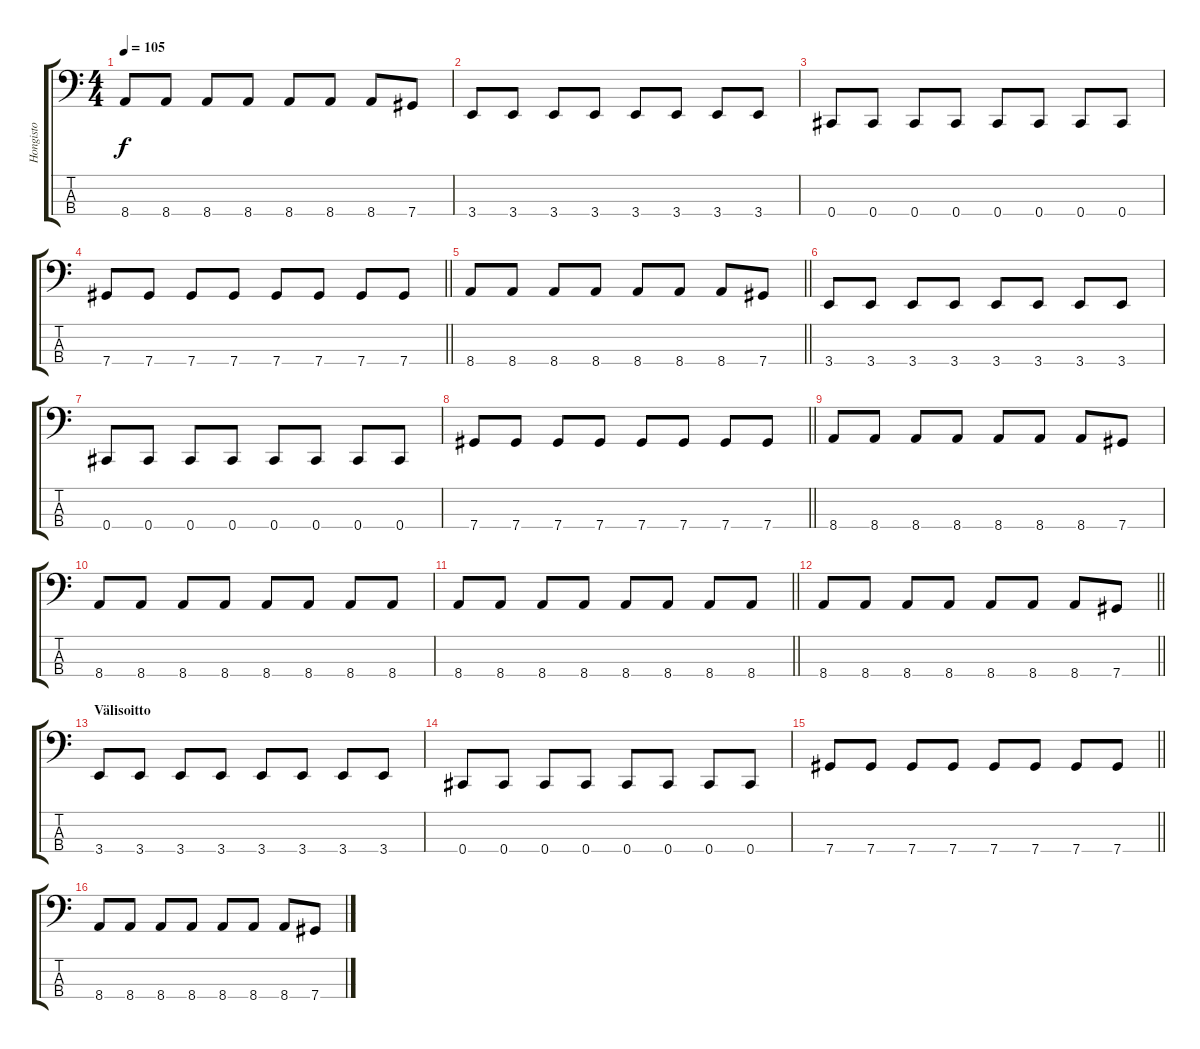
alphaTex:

\track ("Hongisto" "Hongisto") {instrument electricbassfinger}
\staff {score tabs}
\tuning (Gb2 Db2 Ab1 Db1) {hide}
\ts (4 4)
\tempo 105
\clef f4
\ks c
8.4.8{dy f} 8.4.8 8.4.8 8.4.8 8.4.8 8.4.8 8.4.8 7.4.8 |
3.4.8 3.4.8 3.4.8 3.4.8 3.4.8 3.4.8 3.4.8 3.4.8 |
0.4.8 0.4.8 0.4.8 0.4.8 0.4.8 0.4.8 0.4.8 0.4.8 |
\barLineRight lightlight
7.4.8 7.4.8 7.4.8 7.4.8 7.4.8 7.4.8 7.4.8 7.4.8 |
\section ("" "")
\barLineRight lightlight
8.4.8 8.4.8 8.4.8 8.4.8 8.4.8 8.4.8 8.4.8 7.4.8 |
\section ("" "")
3.4.8 3.4.8 3.4.8 3.4.8 3.4.8 3.4.8 3.4.8 3.4.8 |
0.4.8 0.4.8 0.4.8 0.4.8 0.4.8 0.4.8 0.4.8 0.4.8 |
\barLineRight lightlight
7.4.8 7.4.8 7.4.8 7.4.8 7.4.8 7.4.8 7.4.8 7.4.8 |
8.4.8 8.4.8 8.4.8 8.4.8 8.4.8 8.4.8 8.4.8 7.4.8 |
8.4.8 8.4.8 8.4.8 8.4.8 8.4.8 8.4.8 8.4.8 8.4.8 |
\barLineRight lightlight
8.4.8 8.4.8 8.4.8 8.4.8 8.4.8 8.4.8 8.4.8 8.4.8 |
\section ("" "")
\barLineRight lightlight
8.4.8 8.4.8 8.4.8 8.4.8 8.4.8 8.4.8 8.4.8 7.4.8 |
\section ("" "Välisoitto")
3.4.8 3.4.8 3.4.8 3.4.8 3.4.8 3.4.8 3.4.8 3.4.8 |
0.4.8 0.4.8 0.4.8 0.4.8 0.4.8 0.4.8 0.4.8 0.4.8 |
\barLineRight lightlight
7.4.8 7.4.8 7.4.8 7.4.8 7.4.8 7.4.8 7.4.8 7.4.8 |
8.4.8 8.4.8 8.4.8 8.4.8 8.4.8 8.4.8 8.4.8 7.4.8
